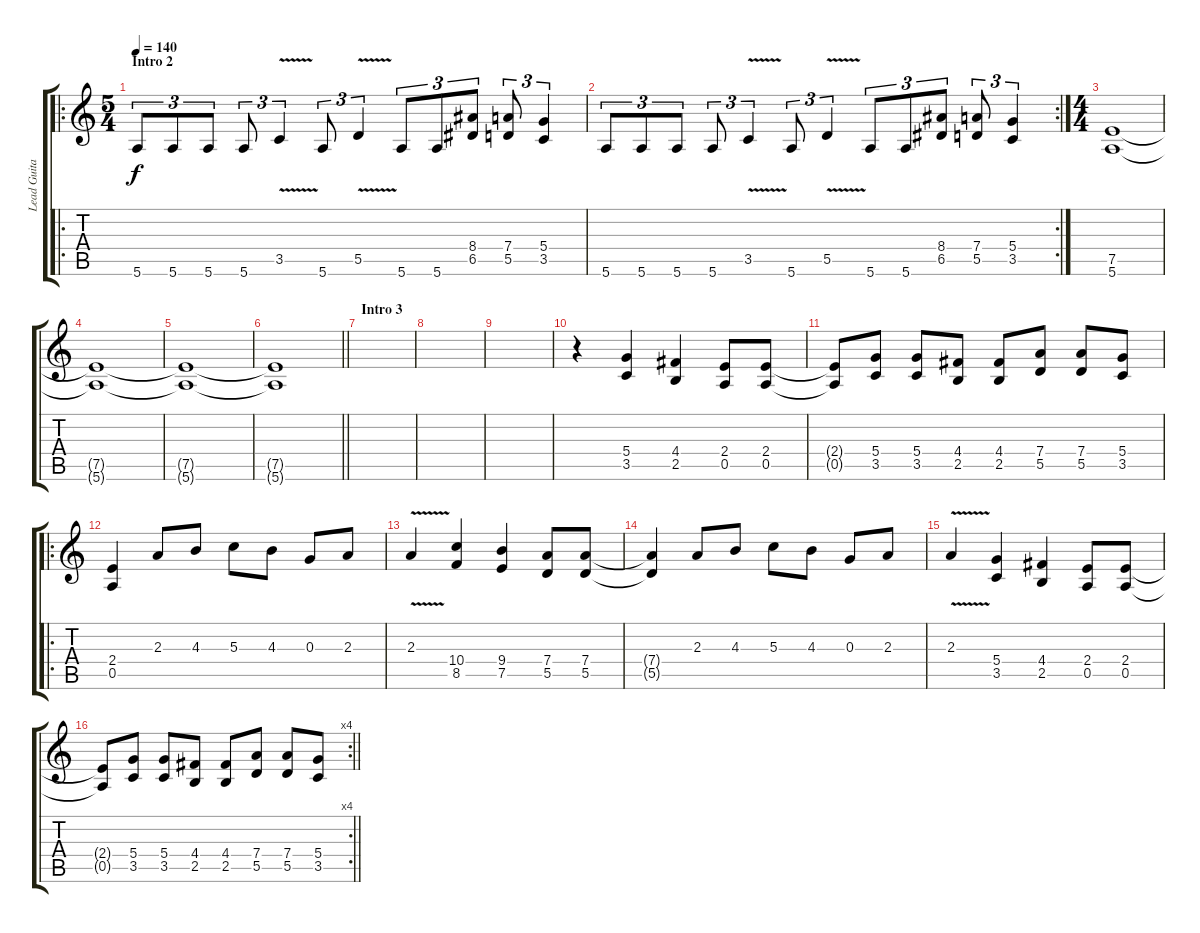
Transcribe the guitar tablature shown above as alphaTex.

\track ("Lead Guitar" "Lead Guita") {instrument distortionguitar}
\staff {score tabs}
\tuning (E4 B3 G3 D3 A2 E2) {hide}
\ro
\ts (5 4)
\section ("" "Intro 2")
\tempo 140
\clef g2
\ks c
5.6.8{tu (3 2) dy f} 5.6.8{tu (3 2)} 5.6.8{tu (3 2)} 5.6.8{tu (3 2)} 3.5{v}.4{tu (3 2)} 5.6.8{tu (3 2)} 5.5{v}.4{tu (3 2)} 5.6.8{tu (3 2)} 5.6.8{tu (3 2)} (8.4 6.5).8{tu (3 2)} (7.4 5.5).8{tu (3 2)} (5.4 3.5).4{tu (3 2)} |
\rc 2
5.6.8{tu (3 2)} 5.6.8{tu (3 2)} 5.6.8{tu (3 2)} 5.6.8{tu (3 2)} 3.5{v}.4{tu (3 2)} 5.6.8{tu (3 2)} 5.5{v}.4{tu (3 2)} 5.6.8{tu (3 2)} 5.6.8{tu (3 2)} (8.4 6.5).8{tu (3 2)} (7.4 5.5).8{tu (3 2)} (5.4 3.5).4{tu (3 2)} |
\ts (4 4)
(7.5 5.6).1 |
(7.5{t} 5.6{t}).1 |
(7.5{t} 5.6{t}).1 |
\barLineRight lightlight
(7.5{t} 5.6{t}).1 |
\section ("" "Intro 3")
|
|
|
r.4 (5.4 3.5).4 (4.4 2.5).4 (2.4 0.5).8 (2.4 0.5).8 |
(2.4{t} 0.5{t}).8 (5.4 3.5).8 (5.4 3.5).8 (4.4 2.5).8 (4.4 2.5).8 (7.4 5.5).8 (7.4 5.5).8 (5.4 3.5).8 |
\ro
(2.4 0.5).4 2.3.8 4.3.8 5.3.8 4.3.8 0.3.8 2.3.8 |
2.3{v}.4 (10.4 8.5).4 (9.4 7.5).4 (7.4 5.5).8 (7.4 5.5).8 |
(7.4{t} 5.5{t}).4 2.3.8 4.3.8 5.3.8 4.3.8 0.3.8 2.3.8 |
2.3{v}.4 (5.4 3.5).4 (4.4 2.5).4 (2.4 0.5).8 (2.4 0.5).8 |
\rc 4
\barLineRight lightlight
(2.4{t} 0.5{t}).8 (5.4 3.5).8 (5.4 3.5).8 (4.4 2.5).8 (4.4 2.5).8 (7.4 5.5).8 (7.4 5.5).8 (5.4 3.5).8
